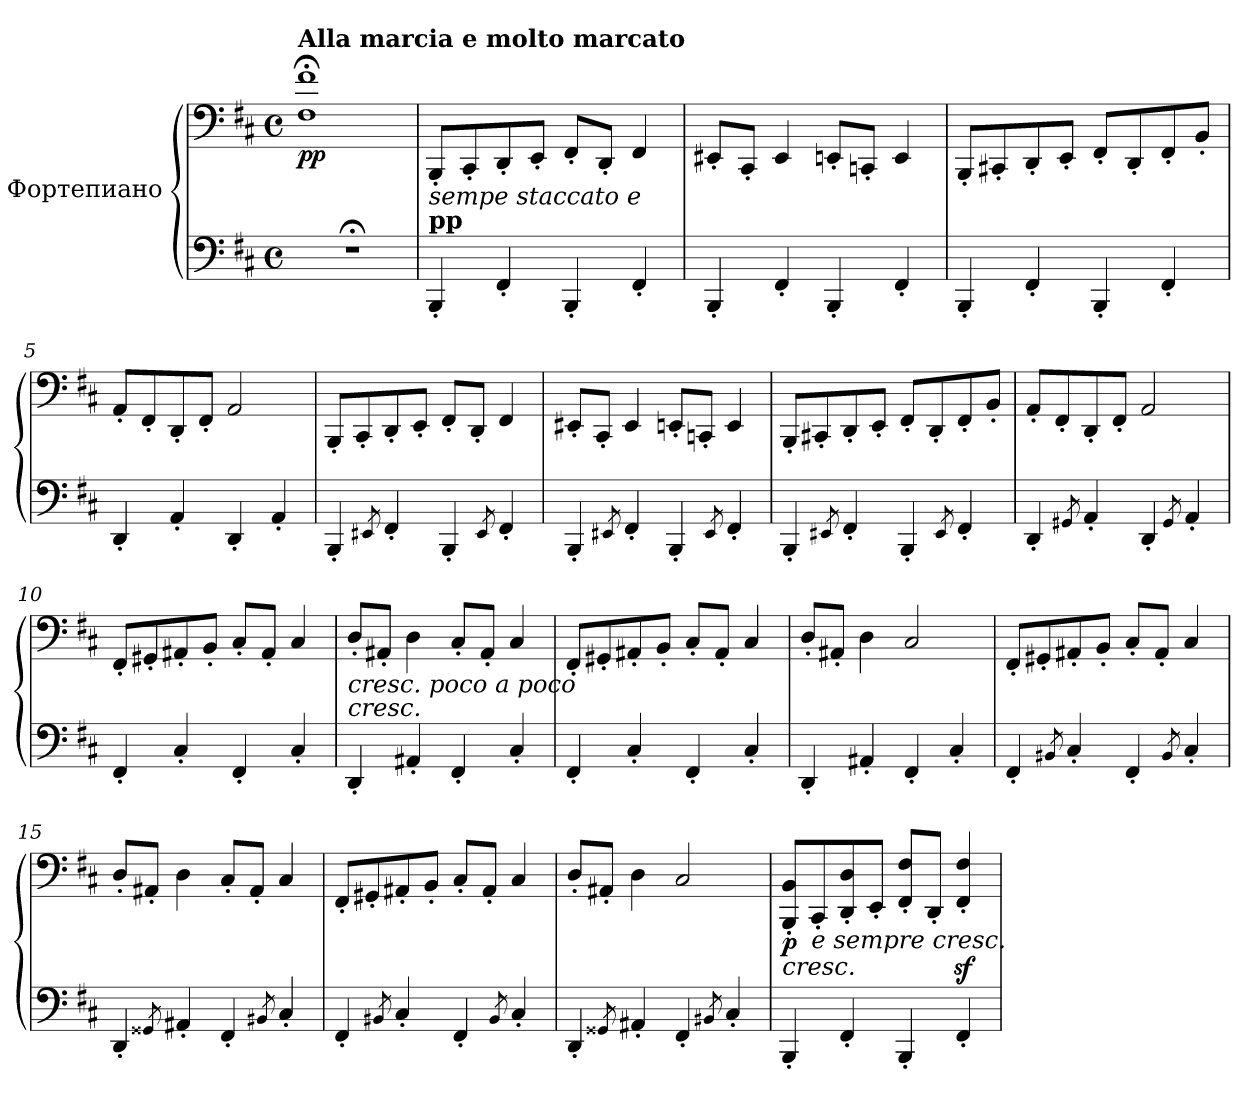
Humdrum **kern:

**kern	**kern	**dynam
*part1	*part1	*part1
*staff2	*staff1	*staff1/2
*I"Фортепиано	*	*
*clefF4	*clefF4	*
*k[f#c#]	*k[f#c#]	*
*M4/4	*M4/4	*
*met(c)	*met(c)	*
*MM138	*MM138	*
=1	=1	=1
!	!LO:TX:a:B:t=Alla marcia e molto marcato	!
!	!	!LO:DY:b
1r;<	1F#;< 1f#;<	pp
=2	=2	=2
!	!LO:TX:b:i:t=sempe staccato e	!
!	!LO:TX:b:B:t=pp	!
4BBB'/	8BBB'/L	.
.	8CC#'/	.
4FF#'/	8DD'/	.
.	8EE'/J	.
4BBB'/	8FF#'/L	.
.	8DD'/J	.
4FF#'/	4FF#/	.
=3	=3	=3
4BBB'/	8EE#X'/L	.
.	8CC#'/J	.
4FF#'/	4EE#/	.
4BBB'/	8EEn'/L	.
.	8CCn'/J	.
4FF#'/	4EE/	.
=4	=4	=4
4BBB'/	8BBB'/L	.
.	8CC#X'/	.
4FF#'/	8DD'/	.
.	8EE'/J	.
4BBB'/	8FF#'/L	.
.	8DD'/	.
4FF#'/	8FF#'/	.
.	8BB'/J	.
=5	=5	=5
4DD'/	8AA'/L	.
.	8FF#'/	.
4AA'/	8DD'/	.
.	8FF#'/J	.
4DD'/	2AA/	.
4AA'/	.	.
=6	=6	=6
*	*MM80	*
4BBB'/	8BBB'/L	.
.	8CC#'/	.
8qEE#X/	.	.
4FF#'/	8DD'/	.
.	8EE'/J	.
4BBB'/	8FF#'/L	.
.	8DD'/J	.
8qEE#/	.	.
4FF#'/	4FF#/	.
!!LO:LB:g=z
=7	=7	=7
4BBB'/	8EE#X'/L	.
.	8CC#'/J	.
8qEE#X/	.	.
4FF#'/	4EE#/	.
4BBB'/	8EEn'/L	.
.	8CCn'/J	.
8qEE#/	.	.
4FF#'/	4EE/	.
=8	=8	=8
4BBB'/	8BBB'/L	.
.	8CC#X'/	.
8qEE#X/	.	.
4FF#'/	8DD'/	.
.	8EE'/J	.
4BBB'/	8FF#'/L	.
.	8DD'/	.
8qEE#/	.	.
4FF#'/	8FF#'/	.
.	8BB'/J	.
=9	=9	=9
4DD'/	8AA'/L	.
.	8FF#'/	.
8qGG#X/	.	.
4AA'/	8DD'/	.
.	8FF#'/J	.
4DD'/	2AA/	.
8qGG#/	.	.
4AA'/	.	.
=10	=10	=10
*	*MM85	*
4FF#'/	8FF#'/L	.
.	8GG#X'/	.
4C#'/	8AA#X'/	.
.	8BB'/J	.
4FF#'/	8C#'/L	.
.	8AA#'/J	.
4C#'/	4C#/	.
=11	=11	=11
!	!LO:TX:b:i:t=cresc. poco a poco	!
!	!LO:TX:b:i:t=cresc.	!
4DD'/	8D'/L	.
.	8AA#X'/J	.
4AA#X'/	4D\	.
4FF#'/	8C#'/L	.
.	8AA#'/J	.
4C#'/	4C#/	.
!!LO:LB:g=z
=12	=12	=12
4FF#'/	8FF#'/L	.
.	8GG#X'/	.
4C#'/	8AA#X'/	.
.	8BB'/J	.
4FF#'/	8C#'/L	.
.	8AA#'/J	.
4C#'/	4C#/	.
=13	=13	=13
4DD'/	8D'/L	.
.	8AA#X'/J	.
4AA#X'/	4D\	.
4FF#'/	2C#/	.
4C#'/	.	.
=14	=14	=14
*	*MM90	*
4FF#'/	8FF#'/L	.
.	8GG#X'/	.
8qBB#X/	.	.
4C#'/	8AA#X'/	.
.	8BB'/J	.
4FF#'/	8C#'/L	.
.	8AA#'/J	.
8qBB#/	.	.
4C#'/	4C#/	.
=15	=15	=15
4DD'/	8D'/L	.
.	8AA#X'/J	.
8qGG##X/	.	.
4AA#X'/	4D\	.
4FF#'/	8C#'/L	.
.	8AA#'/J	.
8qBB#X/	.	.
4C#'/	4C#/	.
=16	=16	=16
*	*MM95	*
4FF#'/	8FF#'/L	.
.	8GG#X'/	.
8qBB#X/	.	.
4C#'/	8AA#X'/	.
.	8BB'/J	.
4FF#'/	8C#'/L	.
.	8AA#'/J	.
8qBB#/	.	.
4C#'/	4C#/	.
!!LO:LB:g=z
=17	=17	=17
4DD'/	8D'/L	.
.	8AA#X'/J	.
8qGG##X/	.	.
4AA#X'/	4D\	.
4FF#'/	2C#/	.
8qBB#X/	.	.
4C#'/	.	.
=18	=18	=18
*	*MM110	*
!	!LO:TX:b:i:t=cresc.	!
!	!	!LO:DY:b
4BBB'/	8BBB/' 8BB/'L	p
!	!LO:TX:b:i:t=e sempre cresc.	!
.	8CC#'/	.
4FF#'/	8DD/' 8D/'	.
.	8EE'/J	.
4BBB'/	8FF#/' 8F#/'L	.
.	8DD'/J	.
4FF#'/	4FF#/z<' 4F#/z<'	.
=	=	=
*-	*-	*-
